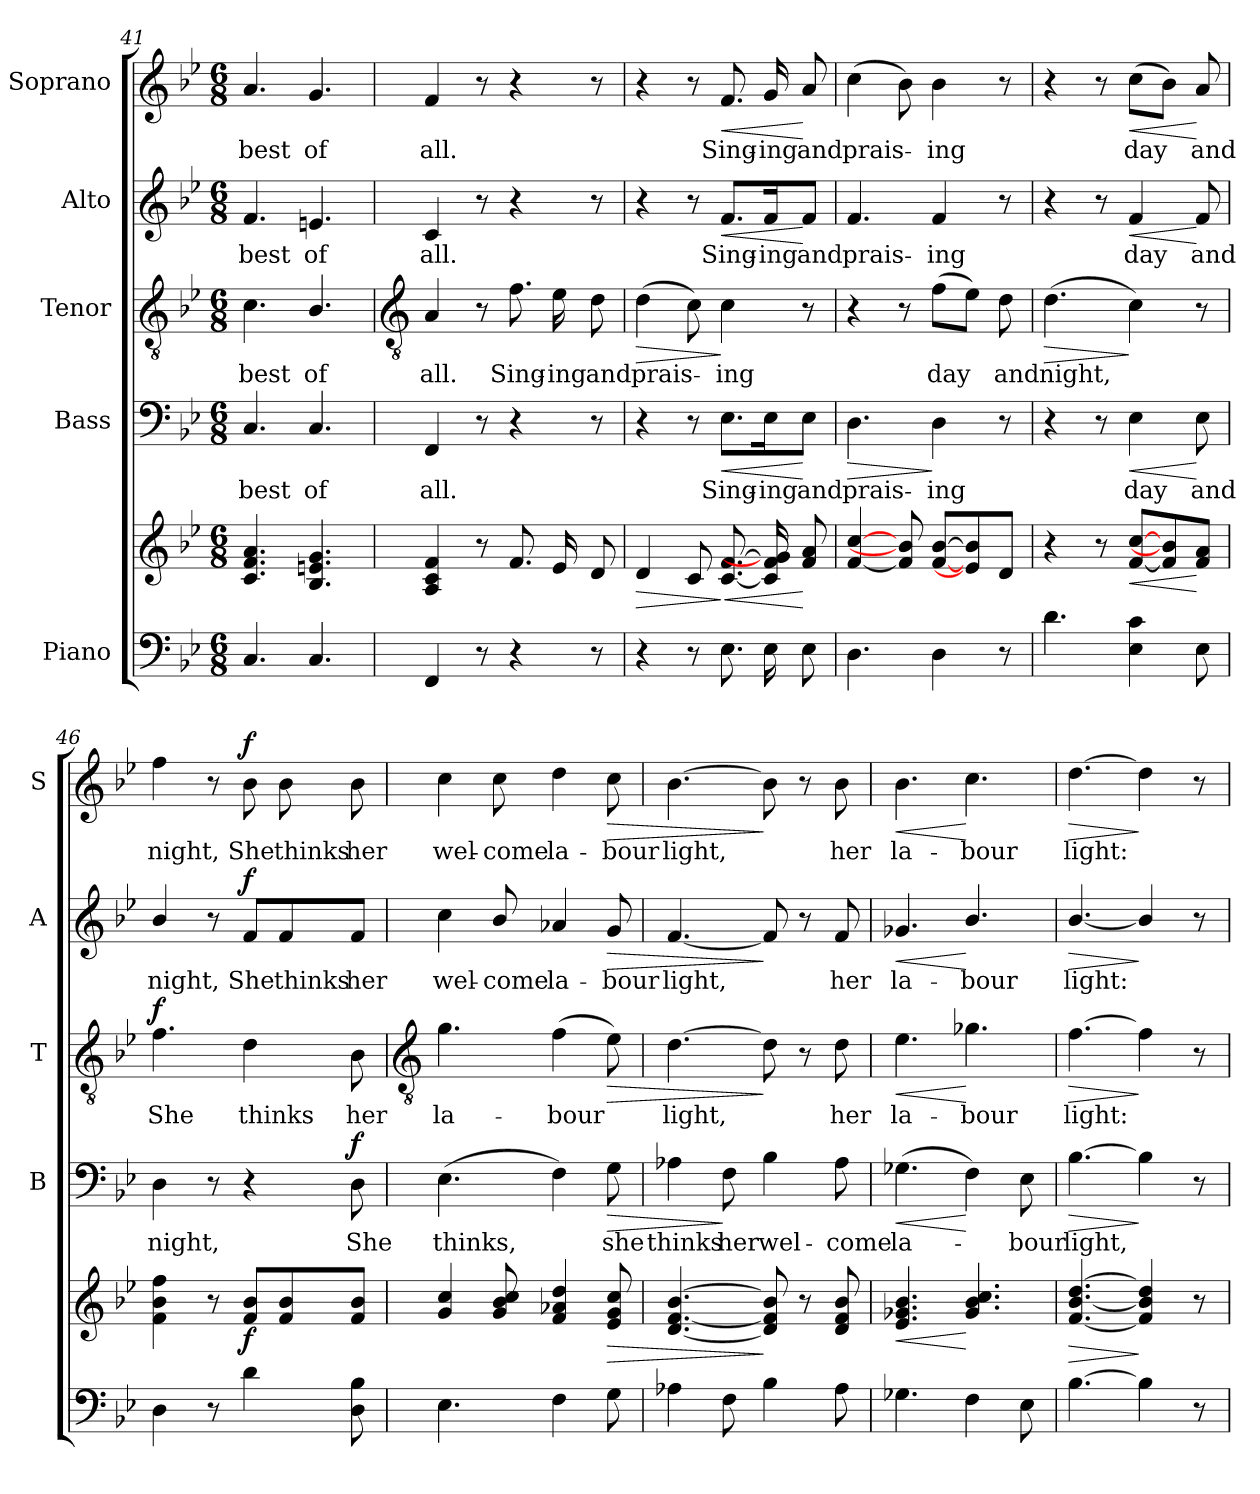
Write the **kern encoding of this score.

**kern	**kern	**dynam	**kern	**text	**dynam	**kern	**text	**dynam	**kern	**text	**dynam	**kern	**text	**dynam
*part5	*part5	*part5	*part4	*part4	*part4	*part3	*part3	*part3	*part2	*part2	*part2	*part1	*part1	*part1
*staff6	*staff5	*staff5/6	*staff4	*staff4	*staff4	*staff3	*staff3	*staff3	*staff2	*staff2	*staff2	*staff1	*staff1	*staff1
*I"Piano	*	*	*I"Bass	*	*	*I"Tenor	*	*	*I"Alto	*	*	*I"Soprano	*	*
*	*	*	*I'B	*	*	*I'T	*	*	*I'A	*	*	*I'S	*	*
*clefF4	*clefG2	*	*clefF4	*	*	*clefGv2	*	*	*clefG2	*	*	*clefG2	*	*
*k[b-e-]	*k[b-e-]	*	*k[b-e-]	*	*	*k[b-e-]	*	*	*k[b-e-]	*	*	*k[b-e-]	*	*
*B-:	*B-:	*	*B-:	*	*	*B-:	*	*	*B-:	*	*	*B-:	*	*
*M6/8	*M6/8	*	*M6/8	*	*	*M6/8	*	*	*M6/8	*	*	*M6/8	*	*
=41	=41	=41	=41	=41	=41	=41	=41	=41	=41	=41	=41	=41	=41	=41
!	!	!	!	!LO:LY:b	!	!	!LO:LY:b	!	!	!LO:LY:b	!	!	!LO:LY:b	!
4.C	4.c 4.f 4.a	.	4.C	best	.	4.c	best	.	4.f	best	.	4.a	best	.
!	!	!	!	!LO:LY:b	!	!	!LO:LY:b	!	!	!LO:LY:b	!	!	!LO:LY:b	!
4.C	4.B- 4.en 4.g	.	4.C	of	.	4.B-/	of	.	4.en	of	.	4.g	of	.
!!LO:LB:g=z
=42	=42	=42	=42	=42	=42	=42	=42	=42	=42	=42	=42	=42	=42	=42
*	*	*	*	*	*	*clefGv2	*	*	*	*	*	*	*	*
!	!	!	!	!LO:LY:b	!	!	!LO:LY:b	!	!	!LO:LY:b	!	!	!LO:LY:b	!
4FF	4A 4c 4f	.	4FF	all.	.	4A	all.	.	4c	all.	.	4f	all.	.
8r	8r	.	8r	.	.	8r	.	.	8r	.	.	8r	.	.
!	!	!	!	!	!	!	!LO:LY:b	!	!	!	!	!	!	!
4r	8.fL	.	4r	.	.	8.f	Sing-	.	4r	.	.	4r	.	.
!	!	!	!	!	!	!	!LO:LY:b	!	!	!	!	!	!	!
.	16e-L	.	.	.	.	16e-	-ing	.	.	.	.	.	.	.
!	!	!	!	!	!	!	!LO:LY:b	!	!	!	!	!	!	!
8r	8dJ	.	8r	.	.	8d	and	.	8r	.	.	8r	.	.
=43	=43	=43	=43	=43	=43	=43	=43	=43	=43	=43	=43	=43	=43	=43
!	!	!LO:HP:b	!	!	!	!	!LO:LY:b	!LO:HP:b	!	!	!	!	!	!
4r	4d	>	4r	.	.	(>4d	prais-	>	4r	.	.	4r	.	.
8r	8c	.	8r	.	.	8c)	.	.	8r	.	.	8r	.	.
!	!	!LO:HP:n=1:b	!	!LO:LY:b	!LO:HP:b	!	!LO:LY:b	!	!	!LO:LY:b	!LO:HP:b	!	!LO:LY:b	!LO:HP:b
8.E-L	[8.c [8.fL	] <	8.E-\L	Sing-	<	4c	ing	]	8.f/L	Sing-	<	8.f	Sing-	<
!	!	!	!	!LO:LY:b	!	!	!	!	!	!LO:LY:b	!	!	!LO:LY:b	!
16E-L	16c] 16f] 16g]L	.	16E-\K	-ing	.	.	.	.	16f/K	-ing	.	16g	-ing	.
!	!	!	!	!LO:LY:b	!	!	!	!	!	!LO:LY:b	!	!	!LO:LY:b	!
8E-J	8f 8aJ	[	8E-\J	and	[	8r	.	.	8f/J	and	[	8a	and	[
=44	=44	=44	=44	=44	=44	=44	=44	=44	=44	=44	=44	=44	=44	=44
!	!	!	!	!LO:LY:b	!LO:HP:b	!	!	!	!	!LO:LY:b	!	!	!LO:LY:b	!
4.D	[4f [4cc	.	4.D	prais-	>	4r	.	.	4.f	prais-	.	(>4cc	prais-	.
.	8f] 8b-]	.	.	.	.	8r	.	.	.	.	.	8b-)	.	.
!	!	!	!	!LO:LY:b	!	!	!LO:LY:b	!	!	!LO:LY:b	!	!	!LO:LY:b	!
4D	[8f [8b-L	.	4D	-ing	]	(>8fL	day	.	4f	-ing	.	4b-	ing	.
.	8e-] 8b-]	.	.	.	.	8e-J)	.	.	.	.	.	.	.	.
!	!	!	!	!	!	!	!LO:LY:b	!	!	!	!	!	!	!
8r	8dJ	.	8r	.	.	8d	and	.	8r	.	.	8r	.	.
=45	=45	=45	=45	=45	=45	=45	=45	=45	=45	=45	=45	=45	=45	=45
!	!	!	!	!	!	!	!LO:LY:b	!LO:HP:b	!	!	!	!	!	!
4.d	4r	.	4r	.	.	(>4.d	night,	>	4r	.	.	4r	.	.
.	8r	.	8r	.	.	.	.	.	8r	.	.	8r	.	.
!	!	!LO:HP:b	!	!LO:LY:b	!LO:HP:b	!	!	!	!	!LO:LY:b	!LO:HP:b	!	!LO:LY:b	!LO:HP:b
4E- 4c	[8f [8ccL	<	4E-	day	<	4c)	.	]	4f	day	<	(>8ccL	day	<
.	8f] 8b-]	.	.	.	.	.	.	.	.	.	.	8b-J)	.	.
!	!	!	!	!LO:LY:b	!	!	!	!	!	!LO:LY:b	!	!	!LO:LY:b	!
8E-	8f 8aJ	[	8E-	and	[	8r	.	.	8f	and	[	8a	and	[
=46	=46	=46	=46	=46	=46	=46	=46	=46	=46	=46	=46	=46	=46	=46
!	!	!	!	!LO:LY:b	!	!	!LO:LY:b	!LO:DY:b	!	!LO:LY:b	!	!	!LO:LY:b	!
4D	4f 4b- 4ff	.	4D	night,	.	4.f	She	f	4b-/	night,	.	4ff	night,	.
8r	8r	.	8r	.	.	.	.	.	8r	.	.	8r	.	.
!	!	!LO:DY:b	!	!	!	!	!LO:LY:b	!	!	!LO:LY:b	!LO:DY:b	!	!LO:LY:b	!LO:DY:b
4d	8f 8b-L	f	4r	.	.	4d	thinks	.	8f/L	She	f	8b-	She	f
!	!	!	!	!	!	!	!	!	!	!LO:LY:b	!	!	!LO:LY:b	!
.	8f 8b-	.	.	.	.	.	.	.	8f/	thinks	.	8b-	thinks	.
!	!	!	!	!LO:LY:b	!LO:DY:b	!	!LO:LY:b	!	!	!LO:LY:b	!	!	!LO:LY:b	!
8D 8B-	8f 8b-J	.	8D	She	f	8B-	her	.	8f/J	her	.	8b-	her	.
!!LO:LB:g=z
=47	=47	=47	=47	=47	=47	=47	=47	=47	=47	=47	=47	=47	=47	=47
*	*	*	*	*	*	*clefGv2	*	*	*	*	*	*	*	*
!	!	!	!	!LO:LY:b	!	!	!LO:LY:b	!	!	!LO:LY:b	!	!	!LO:LY:b	!
4.E-	4g 4cc	.	(>4.E-	thinks,	.	4.g	la-	.	4cc	wel-	.	4cc	wel-	.
!	!	!	!	!	!	!	!	!	!	!LO:LY:b	!	!	!LO:LY:b	!
.	8g 8b- 8cc	.	.	.	.	.	.	.	8b-/	-come	.	8cc	-come	.
!	!	!	!	!	!	!	!LO:LY:b	!	!	!LO:LY:b	!	!	!LO:LY:b	!
4F	4f 4a-X 4dd	.	4F)	.	.	(>4f	-bour	.	4a-X	la-	.	4dd	la-	.
!	!	!LO:HP:b	!	!LO:LY:b	!LO:HP:b	!	!	!LO:HP:b	!	!LO:LY:b	!LO:HP:b	!	!LO:LY:b	!LO:HP:b
8G	8e- 8g 8cc	>	8G	she	>	8e-)	.	>	8g	-bour	>	8cc	-bour	>
=48	=48	=48	=48	=48	=48	=48	=48	=48	=48	=48	=48	=48	=48	=48
!	!	!	!	!LO:LY:b	!	!	!LO:LY:b	!	!	!LO:LY:b	!	!	!LO:LY:b	!
4A-X	[4.d [4.f [4.b-	.	4A-X	thinks	.	[4.d	light,	.	[4.f	light,	.	[4.b-	light,	.
!	!	!	!	!LO:LY:b	!	!	!	!	!	!	!	!	!	!
8F	.	.	8F	her	]	.	.	.	.	.	.	.	.	.
!	!	!	!	!LO:LY:b	!	!	!	!	!	!	!	!	!	!
4B-	8d] 8f] 8b-]	]	4B-	wel-	.	8d]	.	]	8f]	.	]	8b-]	.	]
.	8r	.	.	.	.	8r	.	.	8r	.	.	8r	.	.
!	!	!	!	!LO:LY:b	!	!	!LO:LY:b	!	!	!LO:LY:b	!	!	!LO:LY:b	!
8A-	8d 8f 8b-	.	8A-	-come	.	8d	her	.	8f	her	.	8b-	her	.
=49	=49	=49	=49	=49	=49	=49	=49	=49	=49	=49	=49	=49	=49	=49
!	!	!LO:HP:b	!	!LO:LY:b	!LO:HP:b	!	!LO:LY:b	!LO:HP:b	!	!LO:LY:b	!LO:HP:b	!	!LO:LY:b	!LO:HP:b
4.G-X	4.e- 4.g-X 4.b-	<	(>4.G-X	la-	<	4.e-	la-	<	4.g-X	la-	<	4.b-	la-	<
!	!	!	!	!	!	!	!LO:LY:b	!	!	!LO:LY:b	!	!	!LO:LY:b	!
4F	4.g- 4.b- 4.cc	[	4F)	.	[	4.g-X	-bour	[	4.b-/	-bour	[	4.cc	-bour	[
!	!	!	!	!LO:LY:b	!	!	!	!	!	!	!	!	!	!
8E-	.	.	8E-	bour	.	.	.	.	.	.	.	.	.	.
=50	=50	=50	=50	=50	=50	=50	=50	=50	=50	=50	=50	=50	=50	=50
!	!	!LO:HP:b	!	!LO:LY:b	!LO:HP:b	!	!LO:LY:b	!LO:HP:b	!	!LO:LY:b	!LO:HP:b	!	!LO:LY:b	!LO:HP:b
[4.B-	[4.f [4.b- [4.dd	>	[4.B-	light,	>	[4.f	light:	>	[4.b-/	light:	>	[4.dd	light:	>
4B-]	4f] 4b-] 4dd]	]	4B-]	.	]	4f]	.	]	4b-/]	.	]	4dd]	.	]
8r	8r	.	8r	.	.	8r	.	.	8r	.	.	8r	.	.
=	=	=	=	=	=	=	=	=	=	=	=	=	=	=
*-	*-	*-	*-	*-	*-	*-	*-	*-	*-	*-	*-	*-	*-	*-
